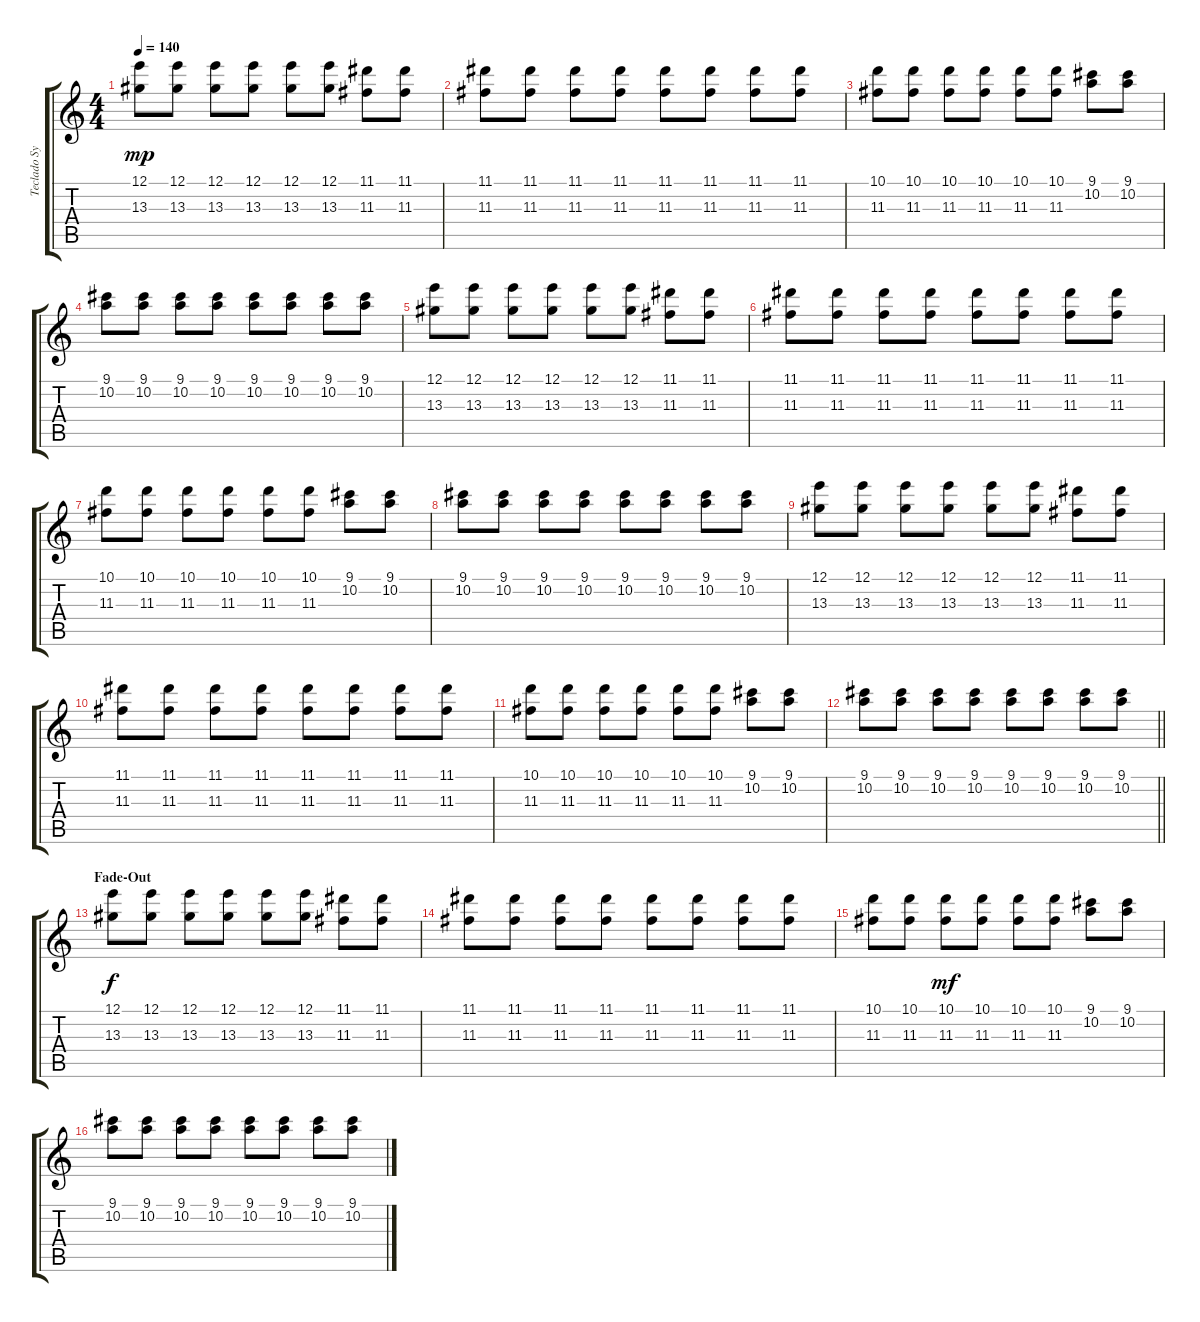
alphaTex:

\track ("Teclado Synth" "Teclado Sy") {instrument synthbass1}
\staff {score tabs}
\tuning (E4 B3 G3 D3 A2 E2) {hide}
\ts (4 4)
\tempo 140
\clef g2
\ks c
(12.1 13.3).8{dy mp} (12.1 13.3).8 (12.1 13.3).8 (12.1 13.3).8 (12.1 13.3).8 (12.1 13.3).8 (11.1 11.3).8 (11.1 11.3).8 |
(11.1 11.3).8 (11.1 11.3).8 (11.1 11.3).8 (11.1 11.3).8 (11.1 11.3).8 (11.1 11.3).8 (11.1 11.3).8 (11.1 11.3).8 |
(10.1 11.3).8 (10.1 11.3).8 (10.1 11.3).8 (10.1 11.3).8 (10.1 11.3).8 (10.1 11.3).8 (9.1 10.2).8 (9.1 10.2).8 |
(9.1 10.2).8 (9.1 10.2).8 (9.1 10.2).8 (9.1 10.2).8 (9.1 10.2).8 (9.1 10.2).8 (9.1 10.2).8 (9.1 10.2).8 |
(12.1 13.3).8 (12.1 13.3).8 (12.1 13.3).8 (12.1 13.3).8 (12.1 13.3).8 (12.1 13.3).8 (11.1 11.3).8 (11.1 11.3).8 |
(11.1 11.3).8 (11.1 11.3).8 (11.1 11.3).8 (11.1 11.3).8 (11.1 11.3).8 (11.1 11.3).8 (11.1 11.3).8 (11.1 11.3).8 |
(10.1 11.3).8 (10.1 11.3).8 (10.1 11.3).8 (10.1 11.3).8 (10.1 11.3).8 (10.1 11.3).8 (9.1 10.2).8 (9.1 10.2).8 |
(9.1 10.2).8 (9.1 10.2).8 (9.1 10.2).8 (9.1 10.2).8 (9.1 10.2).8 (9.1 10.2).8 (9.1 10.2).8 (9.1 10.2).8 |
(12.1 13.3).8 (12.1 13.3).8 (12.1 13.3).8 (12.1 13.3).8 (12.1 13.3).8 (12.1 13.3).8 (11.1 11.3).8 (11.1 11.3).8 |
(11.1 11.3).8 (11.1 11.3).8 (11.1 11.3).8 (11.1 11.3).8 (11.1 11.3).8 (11.1 11.3).8 (11.1 11.3).8 (11.1 11.3).8 |
(10.1 11.3).8 (10.1 11.3).8 (10.1 11.3).8 (10.1 11.3).8 (10.1 11.3).8 (10.1 11.3).8 (9.1 10.2).8 (9.1 10.2).8 |
\barLineRight lightlight
(9.1 10.2).8 (9.1 10.2).8 (9.1 10.2).8 (9.1 10.2).8 (9.1 10.2).8 (9.1 10.2).8 (9.1 10.2).8 (9.1 10.2).8 |
\section ("" "Fade-Out")
(12.1 13.3).8{dy f} (12.1 13.3).8 (12.1 13.3).8 (12.1 13.3).8 (12.1 13.3).8 (12.1 13.3).8 (11.1 11.3).8 (11.1 11.3).8 |
(11.1 11.3).8 (11.1 11.3).8 (11.1 11.3).8 (11.1 11.3).8 (11.1 11.3).8 (11.1 11.3).8 (11.1 11.3).8 (11.1 11.3).8 |
(10.1 11.3).8 (10.1 11.3).8 (10.1 11.3).8{dy mf} (10.1 11.3).8 (10.1 11.3).8 (10.1 11.3).8 (9.1 10.2).8 (9.1 10.2).8 |
(9.1 10.2).8 (9.1 10.2).8 (9.1 10.2).8 (9.1 10.2).8 (9.1 10.2).8 (9.1 10.2).8 (9.1 10.2).8 (9.1 10.2).8
